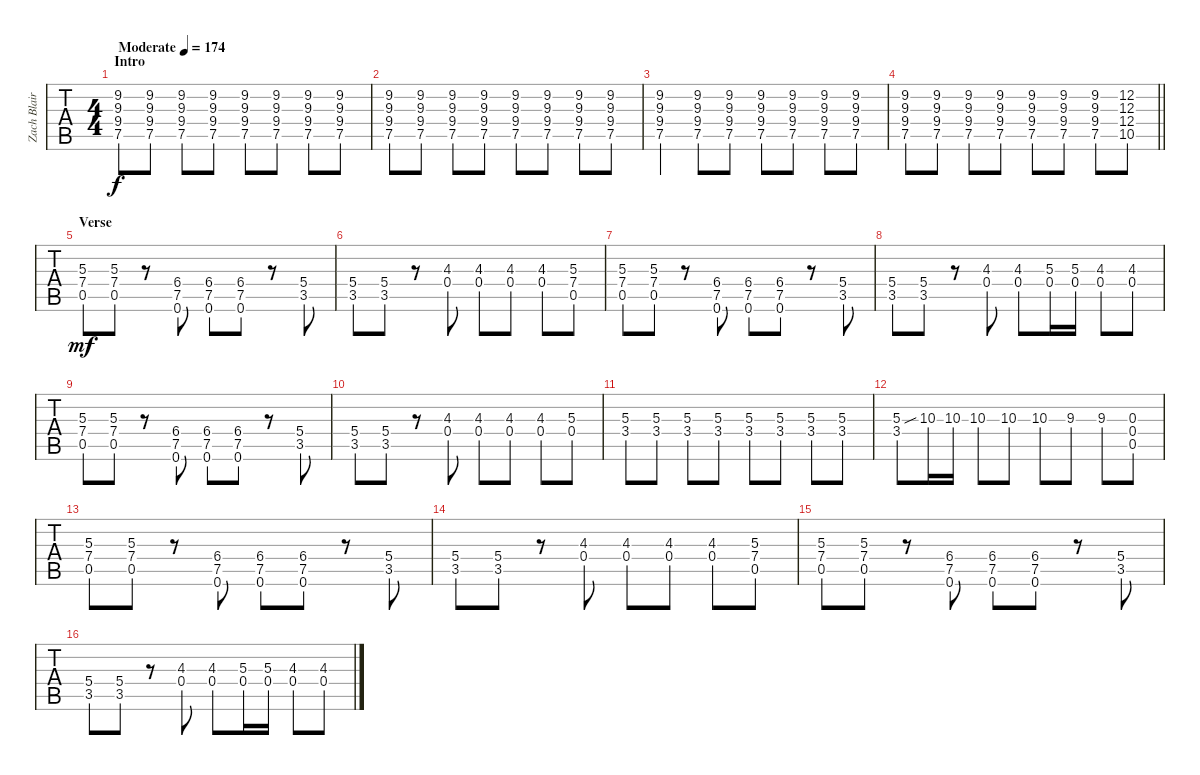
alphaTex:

\track ("Zach Blair - Guitar One" "Zach Blair") {instrument electricguitarclean}
\staff {tabs}
\tuning (Eb4 Bb3 Gb3 Db3 Ab2 Eb2) {hide}
\ts (4 4)
\section ("" "Intro")
\tempo (174 "Moderate")
\clef g2
\ks c
(9.2 9.3 9.4 7.5).8{dy f instrument electricguitarclean} (9.2 9.3 9.4 7.5).8 (9.2 9.3 9.4 7.5).8 (9.2 9.3 9.4 7.5).8 (9.2 9.3 9.4 7.5).8 (9.2 9.3 9.4 7.5).8 (9.2 9.3 9.4 7.5).8 (9.2 9.3 9.4 7.5).8 |
(9.2 9.3 9.4 7.5).8 (9.2 9.3 9.4 7.5).8 (9.2 9.3 9.4 7.5).8 (9.2 9.3 9.4 7.5).8 (9.2 9.3 9.4 7.5).8 (9.2 9.3 9.4 7.5).8 (9.2 9.3 9.4 7.5).8 (9.2 9.3 9.4 7.5).8 |
(9.2 9.3 9.4 7.5).4 (9.2 9.3 9.4 7.5).8 (9.2 9.3 9.4 7.5).8 (9.2 9.3 9.4 7.5).8 (9.2 9.3 9.4 7.5).8 (9.2 9.3 9.4 7.5).8 (9.2 9.3 9.4 7.5).8 |
\barLineRight lightlight
(9.2 9.3 9.4 7.5).8 (9.2 9.3 9.4 7.5).8 (9.2 9.3 9.4 7.5).8 (9.2 9.3 9.4 7.5).8 (9.2 9.3 9.4 7.5).8 (9.2 9.3 9.4 7.5).8 (9.2 9.3 9.4 7.5).8 (12.2 12.3 12.4 10.5).8 |
\section ("" "Verse")
(5.3 7.4 0.5).8{dy mf} (5.3 7.4 0.5).8 r.8 (6.4 7.5 0.6).8 (6.4 7.5 0.6).8 (6.4 7.5 0.6).8 r.8 (5.4 3.5).8 |
(5.4 3.5).8 (5.4 3.5).8 r.8 (4.3 0.4).8 (4.3 0.4).8 (4.3 0.4).8 (4.3 0.4).8 (5.3 7.4 0.5).8 |
(5.3 7.4 0.5).8 (5.3 7.4 0.5).8 r.8 (6.4 7.5 0.6).8 (6.4 7.5 0.6).8 (6.4 7.5 0.6).8 r.8 (5.4 3.5).8 |
(5.4 3.5).8 (5.4 3.5).8 r.8 (4.3 0.4).8 (4.3 0.4).8 (5.3 0.4).16 (5.3 0.4).16 (4.3 0.4).8 (4.3 0.4).8 |
(5.3 7.4 0.5).8 (5.3 7.4 0.5).8 r.8 (6.4 7.5 0.6).8 (6.4 7.5 0.6).8 (6.4 7.5 0.6).8 r.8 (5.4 3.5).8 |
(5.4 3.5).8 (5.4 3.5).8 r.8 (4.3 0.4).8 (4.3 0.4).8 (4.3 0.4).8 (4.3 0.4).8 (5.3 0.4).8 |
(5.3 3.4).8 (5.3 3.4).8 (5.3 3.4).8 (5.3 3.4).8 (5.3 3.4).8 (5.3 3.4).8 (5.3 3.4).8 (5.3 3.4).8 |
(5.3 3.4).8 10.3{sib}.16 10.3.16 10.3.8 10.3.8 10.3.8 9.3.8 9.3.8 (0.3 0.4 0.5).8 |
(5.3 7.4 0.5).8 (5.3 7.4 0.5).8 r.8 (6.4 7.5 0.6).8 (6.4 7.5 0.6).8 (6.4 7.5 0.6).8 r.8 (5.4 3.5).8 |
(5.4 3.5).8 (5.4 3.5).8 r.8 (4.3 0.4).8 (4.3 0.4).8 (4.3 0.4).8 (4.3 0.4).8 (5.3 7.4 0.5).8 |
(5.3 7.4 0.5).8 (5.3 7.4 0.5).8 r.8 (6.4 7.5 0.6).8 (6.4 7.5 0.6).8 (6.4 7.5 0.6).8 r.8 (5.4 3.5).8 |
(5.4 3.5).8 (5.4 3.5).8 r.8 (4.3 0.4).8 (4.3 0.4).8 (5.3 0.4).16 (5.3 0.4).16 (4.3 0.4).8 (4.3 0.4).8
